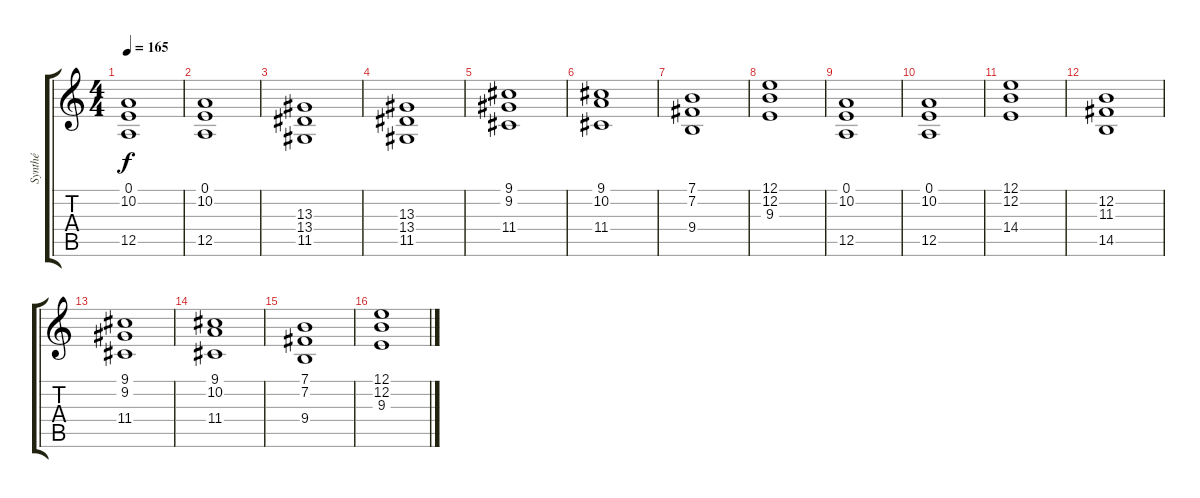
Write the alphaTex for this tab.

\track ("Synthé" "Synthé") {instrument stringensemble1}
\staff {score tabs}
\tuning (E4 B3 G3 D3 A2 E2) {hide}
\ts (4 4)
\tempo 165
\clef g2
\ks c
(0.1 10.2 12.5).1{dy f} |
(0.1 10.2 12.5).1 |
(13.3 13.4 11.5).1 |
(13.3 13.4 11.5).1 |
(9.1 9.2 11.4).1{volume 11 balance 8} |
(9.1 10.2 11.4).1 |
(7.1 7.2 9.4).1 |
(12.1 12.2 9.3).1 |
(0.1 10.2 12.5).1 |
(0.1 10.2 12.5).1 |
(12.1 12.2 14.4).1 |
(12.2 11.3 14.5).1 |
(9.1 9.2 11.4).1 |
(9.1 10.2 11.4).1 |
(7.1 7.2 9.4).1 |
(12.1 12.2 9.3).1
